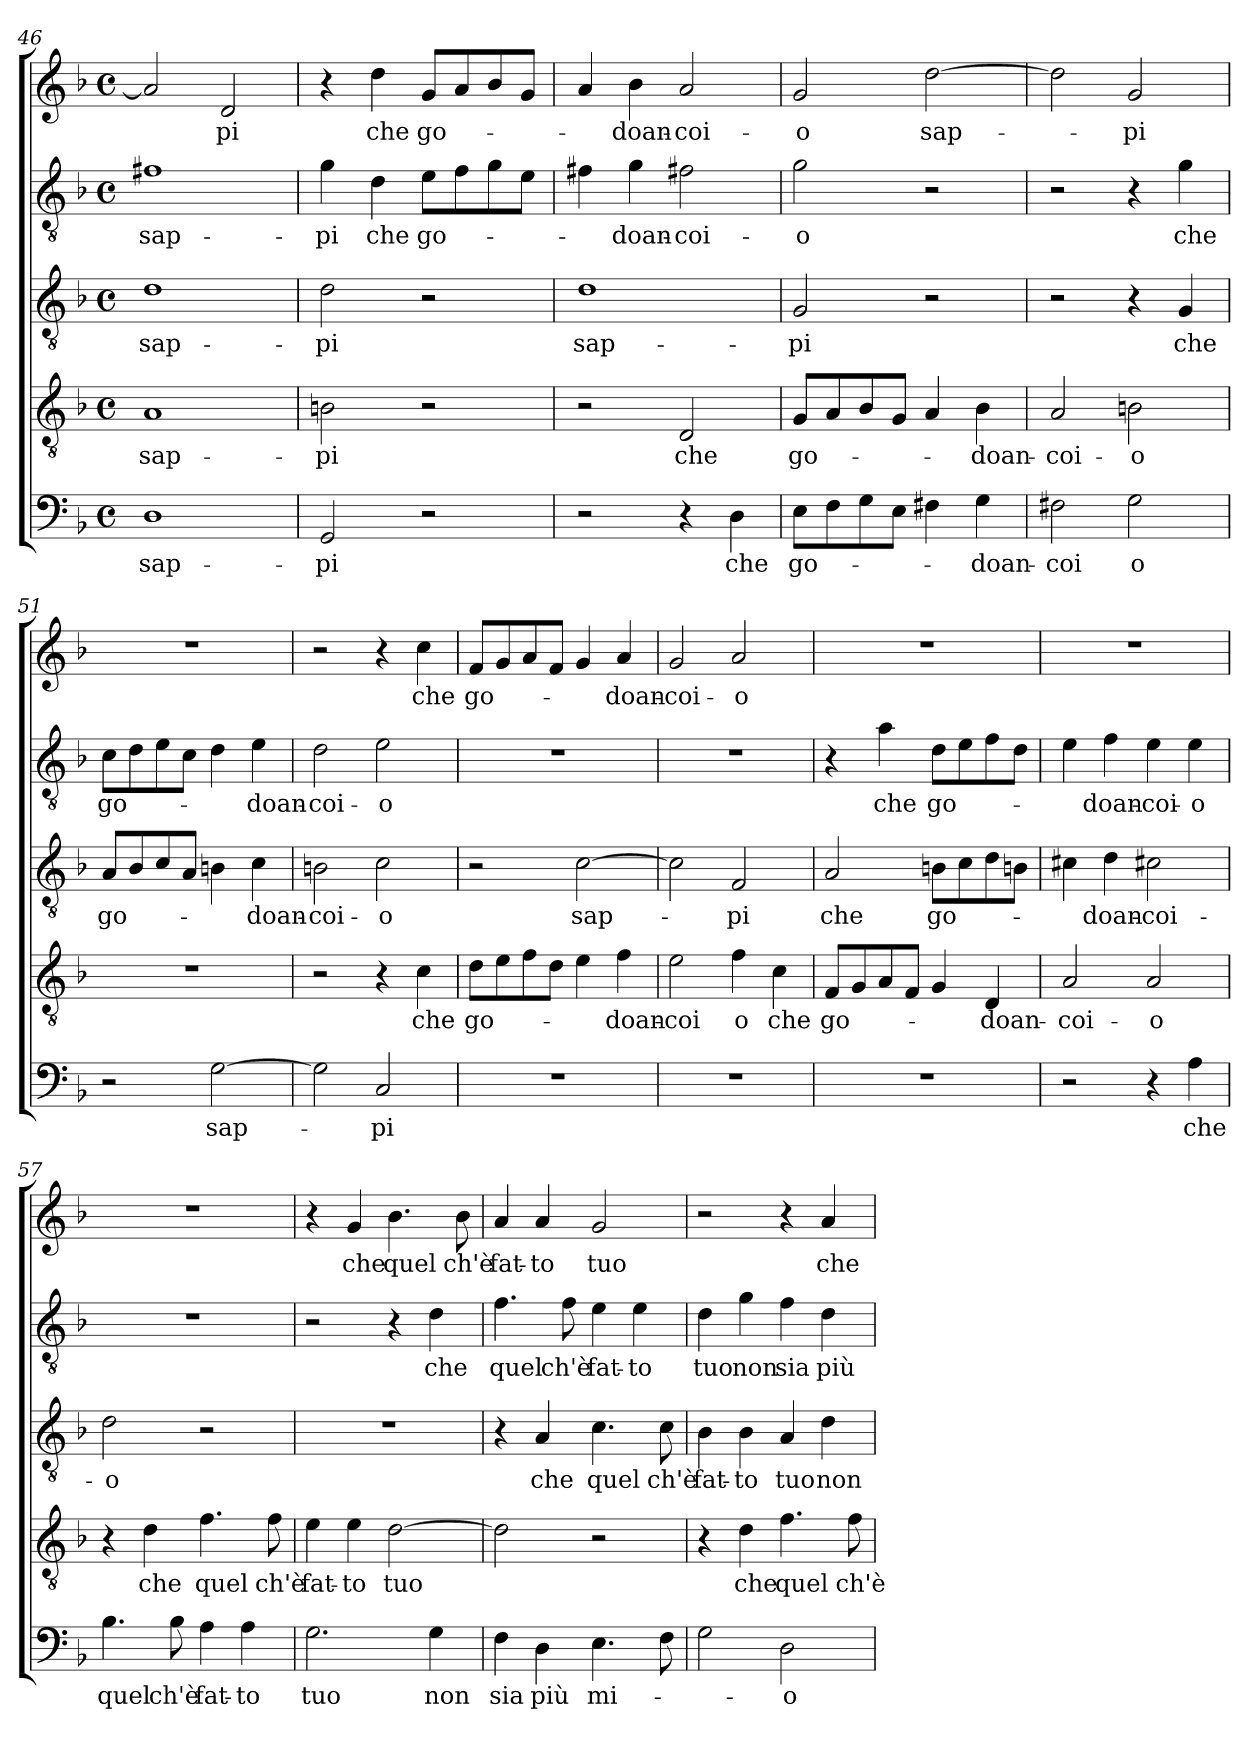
**kern	**text	**kern	**text	**kern	**text	**kern	**text	**kern	**text
*part5	*part5	*part4	*part4	*part3	*part3	*part2	*part2	*part1	*part1
*staff5	*staff5	*staff4	*staff4	*staff3	*staff3	*staff2	*staff2	*staff1	*staff1
!!LO:LB:g=z
*clefF4	*	*clefGv2	*	*clefGv2	*	*clefGv2	*	*clefG2	*
*k[b-]	*	*k[b-]	*	*k[b-]	*	*k[b-]	*	*k[b-]	*
*F:	*	*F:	*	*F:	*	*F:	*	*F:	*
*M4/4	*	*M4/4	*	*M4/4	*	*M4/4	*	*M4/4	*
*met(c)	*	*met(c)	*	*met(c)	*	*met(c)	*	*met(c)	*
=46	=46	=46	=46	=46	=46	=46	=46	=46	=46
1D	sap-	1A	sap-	1d	sap-	1f#X	sap-	2a/]	.
.	.	.	.	.	.	.	.	2d/	-pi
=47	=47	=47	=47	=47	=47	=47	=47	=47	=47
2GG/	-pi	2Bn\	-pi	2d\	-pi	4g\	-pi	4r	.
.	.	.	.	.	.	4d\	che	4dd\	che
2r	.	2r	.	2r	.	8e\L	go-	8g/L	go-
.	.	.	.	.	.	8f\	.	8a/	.
.	.	.	.	.	.	8g\	.	8b-/	.
.	.	.	.	.	.	8e\J	.	8g/J	.
=48	=48	=48	=48	=48	=48	=48	=48	=48	=48
2r	.	2r	.	1d	sap-	4f#X\	.	4a/	.
.	.	.	.	.	.	4g\	-doan-	4b-\	-doan-
4r	.	2D/	che	.	.	2f#X\	-coi-	2a/	-coi-
4D\	che	.	.	.	.	.	.	.	.
=49	=49	=49	=49	=49	=49	=49	=49	=49	=49
8E\L	go-	8G/L	go-	2G/	-pi	2g\	-o	2g/	-o
8F\	.	8A/	.	.	.	.	.	.	.
8G\	.	8B-/	.	.	.	.	.	.	.
8E\J	.	8G/J	.	.	.	.	.	.	.
4F#X\	.	4A/	.	2r	.	2r	.	[2dd\	sap-
4G\	-doan-	4B-\	-doan-	.	.	.	.	.	.
=50	=50	=50	=50	=50	=50	=50	=50	=50	=50
2F#X\	-coi	2A/	-coi-	2r	.	2r	.	2dd\]	.
2G\	o	2Bn\	-o	4r	.	4r	.	2g/	-pi
.	.	.	.	4G/	che	4g\	che	.	.
!!LO:LB:g=z
=51	=51	=51	=51	=51	=51	=51	=51	=51	=51
2r	.	1r	.	8A/L	go-	8c\L	go-	1r	.
.	.	.	.	8B-/	.	8d\	.	.	.
.	.	.	.	8c/	.	8e\	.	.	.
.	.	.	.	8A/J	.	8c\J	.	.	.
[2G\	sap-	.	.	4Bn\	.	4d\	.	.	.
.	.	.	.	4c\	-doan-	4e\	-doan-	.	.
=52	=52	=52	=52	=52	=52	=52	=52	=52	=52
2G\]	.	2r	.	2Bn\	-coi-	2d\	-coi-	2r	.
2C/	-pi	4r	.	2c\	-o	2e\	-o	4r	.
.	.	4c\	che	.	.	.	.	4cc\	che
=53	=53	=53	=53	=53	=53	=53	=53	=53	=53
1r	.	8d\L	go-	2r	.	1r	.	8f/L	go-
.	.	8e\	.	.	.	.	.	8g/	.
.	.	8f\	.	.	.	.	.	8a/	.
.	.	8d\J	.	.	.	.	.	8f/J	.
.	.	4e\	.	[2c\	sap-	.	.	4g/	.
.	.	4f\	-doan-	.	.	.	.	4a/	-doan-
=54	=54	=54	=54	=54	=54	=54	=54	=54	=54
1r	.	2e\	-coi	2c\]	.	1r	.	2g/	-coi-
.	.	4f\	o	2F/	-pi	.	.	2a/	-o
.	.	4c\	che	.	.	.	.	.	.
=55	=55	=55	=55	=55	=55	=55	=55	=55	=55
1r	.	8F/L	go-	2A/	che	4r	.	1r	.
.	.	8G/	.	.	.	.	.	.	.
.	.	8A/	.	.	.	4a\	che	.	.
.	.	8F/J	.	.	.	.	.	.	.
.	.	4G/	.	8Bn\L	go-	8d\L	go-	.	.
.	.	.	.	8c\	.	8e\	.	.	.
.	.	4D/	-doan-	8d\	.	8f\	.	.	.
.	.	.	.	8Bn\J	.	8d\J	.	.	.
!!LO:PB:g=z
=56	=56	=56	=56	=56	=56	=56	=56	=56	=56
2r	.	2A/	-coi-	4c#X\	.	4e\	.	1r	.
.	.	.	.	4d\	-doan-	4f\	-doan-	.	.
4r	.	2A/	-o	2c#X\	-coi-	4e\	-coi-	.	.
4A\	che	.	.	.	.	4e\	-o	.	.
=57	=57	=57	=57	=57	=57	=57	=57	=57	=57
4.B-\	quel	4r	.	2d\	-o	1r	.	1r	.
.	.	4d\	che	.	.	.	.	.	.
8B-\	ch'è	.	.	.	.	.	.	.	.
4A\	fat-	4.f\	quel	2r	.	.	.	.	.
4A\	-to	.	.	.	.	.	.	.	.
.	.	8f\	ch'è	.	.	.	.	.	.
=58	=58	=58	=58	=58	=58	=58	=58	=58	=58
2.G\	tuo	4e\	fat-	1r	.	2r	.	4r	.
.	.	4e\	-to	.	.	.	.	4g/	che
.	.	[2d\	tuo	.	.	4r	.	4.b-\	quel
4G\	non	.	.	.	.	4d\	che	.	.
.	.	.	.	.	.	.	.	8b-\	ch'è
=59	=59	=59	=59	=59	=59	=59	=59	=59	=59
4F\	sia	2d\]	.	4r	.	4.f\	quel	4a/	fat-
4D\	più	.	.	4A/	che	.	.	4a/	-to
.	.	.	.	.	.	8f\	ch'è	.	.
4.E\	mi-	2r	.	4.c\	quel	4e\	fat-	2g/	tuo
.	.	.	.	.	.	4e\	-to	.	.
8F\	.	.	.	8c\	ch'è	.	.	.	.
=60	=60	=60	=60	=60	=60	=60	=60	=60	=60
2G\	.	4r	.	4B-\	fat-	4d\	tuo	2r	.
.	.	4d\	che	4B-\	-to	4g\	non	.	.
2D\	-o	4.f\	quel	4A/	tuo	4f\	sia	4r	.
.	.	.	.	4d\	non	4d\	più	4a/	che
.	.	8f\	ch'è	.	.	.	.	.	.
=	=	=	=	=	=	=	=	=	=
*-	*-	*-	*-	*-	*-	*-	*-	*-	*-
